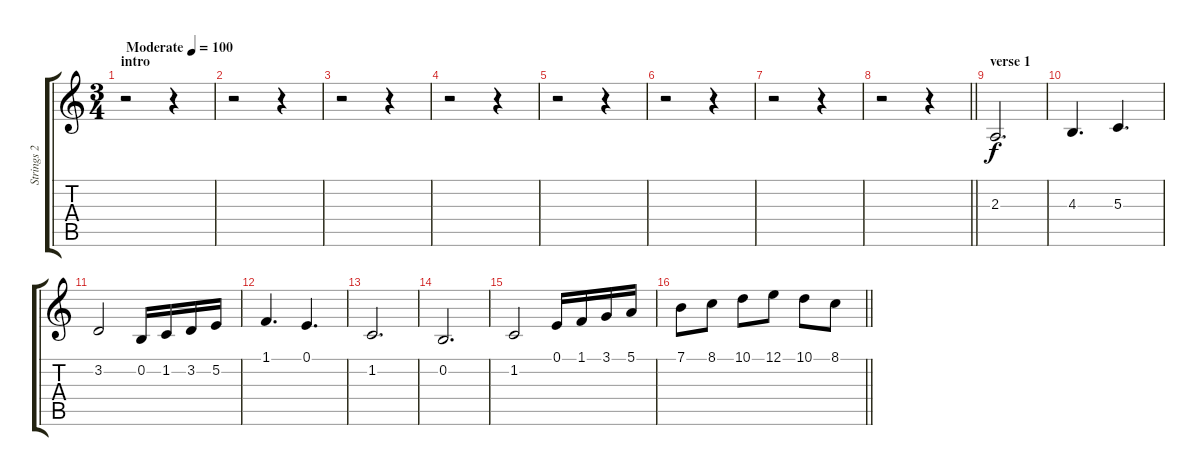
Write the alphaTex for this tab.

\track ("Strings 2" "Strings 2") {instrument stringensemble1}
\staff {score tabs}
\tuning (E4 B3 G3 D3 A2 E2) {hide}
\ts (3 4)
\section ("" "intro")
\tempo (100 "Moderate")
\clef g2
\ks c
r.2{dy f instrument stringensemble1} r.4 |
r.2 r.4 |
r.2 r.4 |
r.2 r.4 |
r.2 r.4 |
r.2 r.4 |
r.2 r.4 |
\barLineRight lightlight
r.2 r.4 |
\section ("" "verse 1")
2.3.2{d} |
4.3.4{d} 5.3.4{d} |
3.2.2 0.2.16 1.2.16 3.2.16 5.2.16 |
1.1.4{d} 0.1.4{d} |
1.2.2{d} |
0.2.2{d} |
1.2.2 0.1.16 1.1.16 3.1.16 5.1.16 |
\barLineRight lightlight
7.1.8 8.1.8 10.1.8 12.1.8 10.1.8 8.1.8
